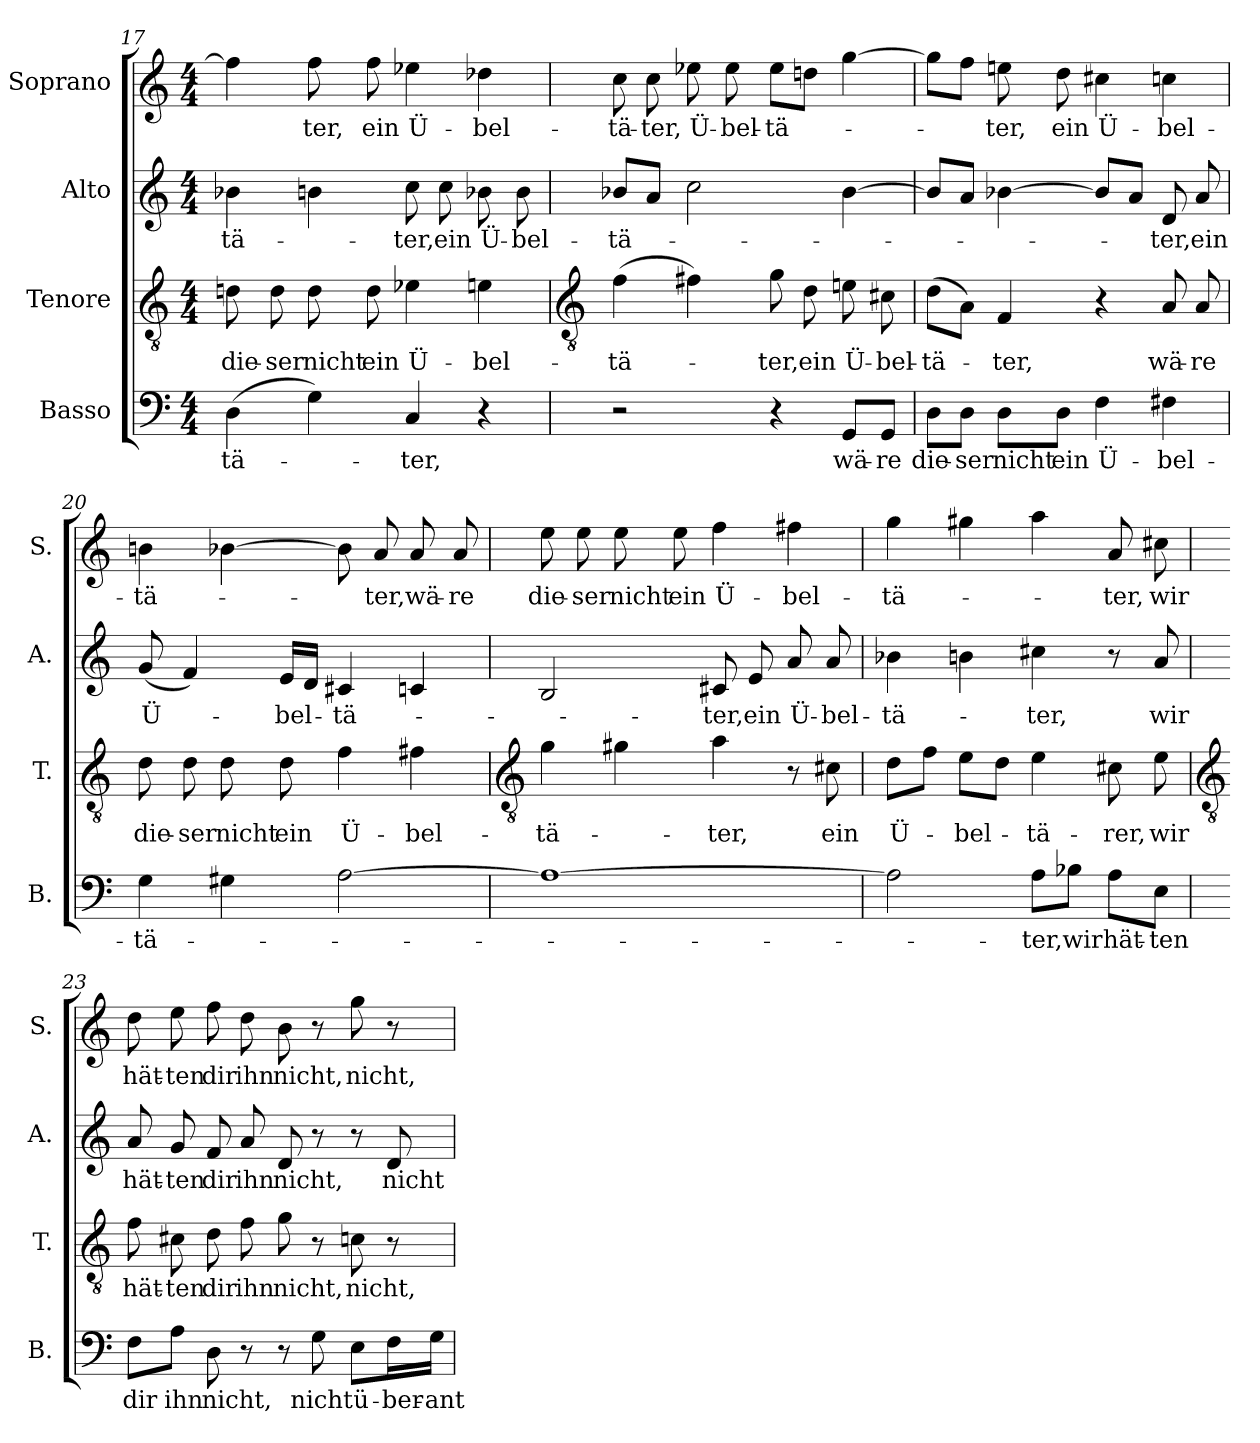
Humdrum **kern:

**kern	**text	**kern	**text	**kern	**text	**kern	**text
*part4	*part4	*part3	*part3	*part2	*part2	*part1	*part1
*staff4	*staff4	*staff3	*staff3	*staff2	*staff2	*staff1	*staff1
*I"Basso	*	*I"Tenore	*	*I"Alto	*	*I"Soprano	*
*I'B.	*	*I'T.	*	*I'A.	*	*I'S.	*
*clefF4	*	*clefGv2	*	*clefG2	*	*clefG2	*
*k[]	*	*k[]	*	*k[]	*	*k[]	*
*C:	*	*C:	*	*C:	*	*C:	*
*M4/4	*	*M4/4	*	*M4/4	*	*M4/4	*
=17	=17	=17	=17	=17	=17	=17	=17
!	!LO:LY:b	!	!LO:LY:b	!	!LO:LY:b	!	!
(>4D	-tä-	8dn	die-	4b-X	-tä-	4ff]	.
!	!	!	!LO:LY:b	!	!	!	!
.	.	8d	-ser	.	.	.	.
!	!	!	!LO:LY:b	!	!	!	!LO:LY:b
4G)	.	8d	nicht	4bn	.	8ff	-ter,
!	!	!	!LO:LY:b	!	!	!	!LO:LY:b
.	.	8d	ein	.	.	8ff	ein
!	!LO:LY:b	!	!LO:LY:b	!	!LO:LY:b	!	!LO:LY:b
4C	-ter,	4e-X	Ü-	8cc	-ter,	4ee-X	Ü-
!	!	!	!	!	!LO:LY:b	!	!
.	.	.	.	8cc	ein	.	.
!	!	!	!LO:LY:b	!	!LO:LY:b	!	!LO:LY:b
4r	.	4en	-bel-	8b-X	Ü-	4dd-X	-bel-
!	!	!	!	!	!LO:LY:b	!	!
.	.	.	.	8b-	-bel-	.	.
!!LO:LB:g=z
=18	=18	=18	=18	=18	=18	=18	=18
*	*	*clefGv2	*	*	*	*	*
!	!	!	!LO:LY:b	!	!LO:LY:b	!	!LO:LY:b
2r	.	(>4f	-tä-	8b-XL	-tä-	8cc	-tä-
!	!	!	!	!	!	!	!LO:LY:b
.	.	.	.	8aJ	.	8cc	-ter,
!	!	!	!	!	!	!	!LO:LY:b
.	.	4f#X)	.	2cc	.	8ee-X	Ü-
!	!	!	!	!	!	!	!LO:LY:b
.	.	.	.	.	.	8ee-	-bel-
!	!	!	!LO:LY:b	!	!	!	!LO:LY:b
4r	.	8g	-ter,	.	.	8ee-L	-tä-
!	!	!	!LO:LY:b	!	!	!	!
.	.	8d	ein	.	.	8ddnJ	.
!	!LO:LY:b	!	!LO:LY:b	!	!	!	!
8GG/L	wä-	8en	Ü-	[4b-	.	[4gg	.
!	!LO:LY:b	!	!LO:LY:b	!	!	!	!
8GG/J	-re	8c#X	-bel-	.	.	.	.
=19	=19	=19	=19	=19	=19	=19	=19
!	!LO:LY:b	!	!LO:LY:b	!	!	!	!
8D\L	die-	(>8dL	-tä-	8b-L]	.	8ggL]	.
!	!LO:LY:b	!	!	!	!	!	!
8D\J	-ser	8AJ)	.	8aJ	.	8ffJ	.
!	!LO:LY:b	!	!LO:LY:b	!	!	!	!LO:LY:b
8D\L	nicht	4F	-ter,	[4b-X	.	8een	-ter,
!	!LO:LY:b	!	!	!	!	!	!LO:LY:b
8D\J	ein	.	.	.	.	8dd	ein
!	!LO:LY:b	!	!	!	!	!	!LO:LY:b
4F	Ü-	4r	.	8b-L]	.	4cc#X	Ü-
.	.	.	.	8aJ	.	.	.
!	!LO:LY:b	!	!LO:LY:b	!	!LO:LY:b	!	!LO:LY:b
4F#X	-bel-	8A	wä-	8d	-ter,	4ccn	-bel-
!	!	!	!LO:LY:b	!	!LO:LY:b	!	!
.	.	8A	-re	8a	ein	.	.
=20	=20	=20	=20	=20	=20	=20	=20
!	!LO:LY:b	!	!LO:LY:b	!	!LO:LY:b	!	!LO:LY:b
4G	-tä-	8d	die-	(<8g	Ü-	4bn	-tä-
!	!	!	!LO:LY:b	!	!	!	!
.	.	8d	-ser	4f)	.	.	.
!	!	!	!LO:LY:b	!	!	!	!
4G#X	.	8d	nicht	.	.	[4b-X	.
!	!	!	!LO:LY:b	!	!LO:LY:b	!	!
.	.	8d	ein	16eLL	-bel-	.	.
.	.	.	.	16dJJ	.	.	.
!	!	!	!LO:LY:b	!	!LO:LY:b	!	!
[2A	.	4f	Ü-	4c#X	-tä-	8b-]	.
!	!	!	!	!	!	!	!LO:LY:b
.	.	.	.	.	.	8a	-ter,
!	!	!	!LO:LY:b	!	!	!	!LO:LY:b
.	.	4f#X	-bel-	4cn	.	8a	wä-
!	!	!	!	!	!	!	!LO:LY:b
.	.	.	.	.	.	8a	-re
!!LO:LB:g=z
=21	=21	=21	=21	=21	=21	=21	=21
*	*	*clefGv2	*	*	*	*	*
!	!	!	!LO:LY:b	!	!	!	!LO:LY:b
1A_	.	4g	-tä-	2B	.	8ee	die-
!	!	!	!	!	!	!	!LO:LY:b
.	.	.	.	.	.	8ee	-ser
!	!	!	!	!	!	!	!LO:LY:b
.	.	4g#X	.	.	.	8ee	nicht
!	!	!	!	!	!	!	!LO:LY:b
.	.	.	.	.	.	8ee	ein
!	!	!	!LO:LY:b	!	!LO:LY:b	!	!LO:LY:b
.	.	4a	-ter,	8c#X	-ter,	4ff	Ü-
!	!	!	!	!	!LO:LY:b	!	!
.	.	.	.	8e	ein	.	.
!	!	!	!	!	!LO:LY:b	!	!LO:LY:b
.	.	8r	.	8a	Ü-	4ff#X	-bel-
!	!	!	!LO:LY:b	!	!LO:LY:b	!	!
.	.	8c#X	ein	8a	-bel-	.	.
=22	=22	=22	=22	=22	=22	=22	=22
!	!	!	!LO:LY:b	!	!LO:LY:b	!	!LO:LY:b
2A]	.	8dL	Ü-	4b-X	-tä-	4gg	-tä-
.	.	8fJ	.	.	.	.	.
!	!	!	!LO:LY:b	!	!	!	!
.	.	8eL	-bel-	4bn	.	4gg#X	.
.	.	8dJ	.	.	.	.	.
!	!LO:LY:b	!	!LO:LY:b	!	!LO:LY:b	!	!
8A\L	-ter,	4e	-tä-	4cc#X	-ter,	4aa	.
!	!LO:LY:b	!	!	!	!	!	!
8B-X\J	wir	.	.	.	.	.	.
!	!LO:LY:b	!	!LO:LY:b	!	!	!	!LO:LY:b
8A\L	hät-	8c#X	-rer,	8r	.	8a	-ter,
!	!LO:LY:b	!	!LO:LY:b	!	!LO:LY:b	!	!LO:LY:b
8E\J	-ten	8e	wir	8a	wir	8cc#X	wir
!!LO:LB:g=z
=23	=23	=23	=23	=23	=23	=23	=23
*	*	*clefGv2	*	*	*	*	*
!	!LO:LY:b	!	!LO:LY:b	!	!LO:LY:b	!	!LO:LY:b
8F\L	dir	8f	hät-	8a	hät-	8dd	hät-
!	!LO:LY:b	!	!LO:LY:b	!	!LO:LY:b	!	!LO:LY:b
8A\J	ihn	8c#X	-ten	8g	-ten	8ee	-ten
!	!LO:LY:b	!	!LO:LY:b	!	!LO:LY:b	!	!LO:LY:b
8D	nicht,	8d	dir	8f	dir	8ff	dir
!	!	!	!LO:LY:b	!	!LO:LY:b	!	!LO:LY:b
8r	.	8f	ihn	8a	ihn	8dd	ihn
!	!	!	!LO:LY:b	!	!LO:LY:b	!	!LO:LY:b
8r	.	8g	nicht,	8d	nicht,	8b	nicht,
!	!LO:LY:b	!	!	!	!	!	!
8G	nicht	8r	.	8r	.	8r	.
!	!LO:LY:b	!	!LO:LY:b	!	!	!	!LO:LY:b
8E\L	ü-	8cn	nicht,	8r	.	8gg	nicht,
!	!LO:LY:b	!	!	!	!LO:LY:b	!	!
16F\L	-ber-	8r	.	8d	nicht	8r	.
!	!LO:LY:b	!	!	!	!	!	!
16G\JJ	-ant-	.	.	.	.	.	.
=	=	=	=	=	=	=	=
*-	*-	*-	*-	*-	*-	*-	*-
